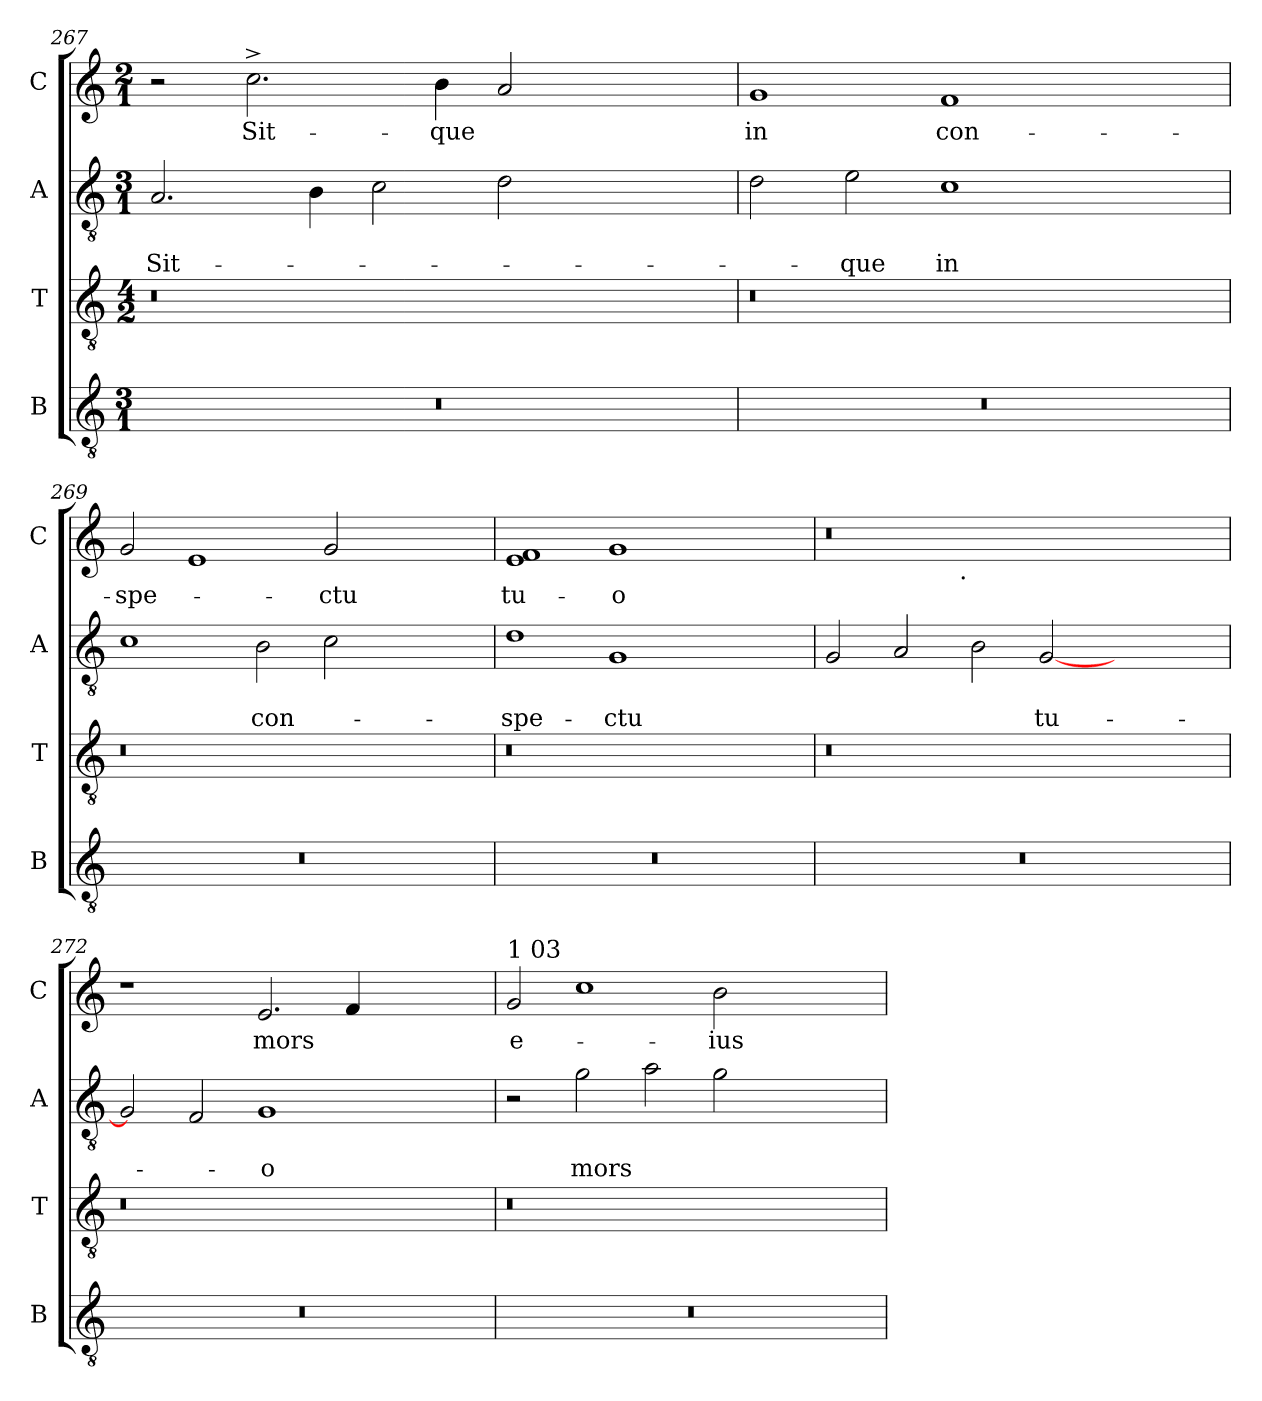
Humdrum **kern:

**kern	**kern	**kern	**text	**text	**kern	**text
*part4	*part3	*part2	*part2	*part2	*part1	*part1
*staff4	*staff3	*staff2	*staff2	*staff2	*staff1	*staff1
*I"B	*I"T	*I"A	*	*	*I"C	*
*I'B	*I'T	*I'A	*	*	*I'C	*
!!LO:LB:g=z
*clefGv2	*clefGv2	*clefGv2	*	*	*clefG2	*
*k[]	*k[]	*k[]	*	*	*k[]	*
*C:	*C:	*C:	*	*	*C:	*
*M3/1	*M4/2	*M3/1	*	*	*M2/1	*
=267	=267	=267	=267	=267	=267	=267
!	!	!	!	!LO:LY:b	!	!
0.r	0r	2.A/	.	Sit-	2r	.
!	!	!	!	!	!	!LO:LY:b
.	.	.	.	.	2.cc^>\	Sit-
.	.	4B\	.	.	.	.
.	.	2c\	.	.	.	.
!	!	!	!	!	!	!LO:LY:b
.	.	.	.	.	4b\	-que
.	.	2d\	.	.	2a/	.
.	1ryy	1ryy	.	.	1ryy	.
=268	=268	=268	=268	=268	=268	=268
!	!	!	!	!	!	!LO:LY:b
0.r	0r	2d\	.	.	1g	in
!	!	!	!	!LO:LY:b	!	!
.	.	2e\	.	-que	.	.
!	!	!	!	!LO:LY:b	!	!LO:LY:b
.	.	1c	.	in	1f	con-
.	1ryy	1ryy	.	.	1ryy	.
=269	=269	=269	=269	=269	=269	=269
!	!	!	!	!	!	!LO:LY:b
0.r	0r	1c	.	.	2g/	-spe-
.	.	.	.	.	1e	.
!	!	!	!	!LO:LY:b	!	!
.	.	2B\	.	con-	.	.
!	!	!	!	!	!	!LO:LY:b
.	.	2c\	.	.	2g/	-ctu
.	1ryy	1ryy	.	.	1ryy	.
=270	=270	=270	=270	=270	=270	=270
!	!	!	!	!LO:LY:b	!	!LO:LY:b
0.r	0r	1d	.	-spe-	1e 1f	tu-
!	!	!	!	!LO:LY:b	!	!LO:LY:b:rj
.	.	1G	.	-ctu	1g	-o
.	1ryy	1ryy	.	.	1ryy	.
=271	=271	=271	=271	=271	=271	=271
*	*	*	*	*	*^	*
0.r	0r	2G/	.	.	0r	2ryy	.
.	.	2A/	.	.	.	4...ryy	.
!	!	!	!	!	!	!LO:TX:b:t=.	!
.	.	.	.	.	.	1ryy	.
.	.	2B\	.	.	.	.	.
!	!	!	!	!LO:LY:b	!	!	!
.	.	[<2G/	.	tu-	.	.	.
.	.	.	.	.	.	1ryy	.
.	1ryy	1ryy	.	.	1ryy	.	.
.	.	.	.	.	.	32ryy	.
*	*	*	*	*	*v	*v	*
=272	=272	=272	=272	=272	=272	=272
0.r	0r	2G/]	.	.	1r	.
.	.	2F/	.	.	.	.
!	!	!	!	!LO:LY:b:rj	!	!LO:LY:b
.	.	1G	.	-o	2.e/	mors
.	.	.	.	.	4f/	.
.	1ryy	1ryy	.	.	1ryy	.
!!LO:LB:g=z
=273	=273	=273	=273	=273	=273	=273
!	!	!	!	!	!LO:TX:a:t=1 03	!
!	!	!	!	!	!	!LO:LY:b
0.r	0r	2r	.	.	2g/	e-
!	!	!	!	!LO:LY:b	!	!
.	.	2g\	.	mors	1cc	.
.	.	2a\	.	.	.	.
!	!	!	!	!	!	!LO:LY:b
.	.	2g\	.	.	2b\	-ius
.	1ryy	1ryy	.	.	1ryy	.
=	=	=	=	=	=	=
*-	*-	*-	*-	*-	*-	*-
